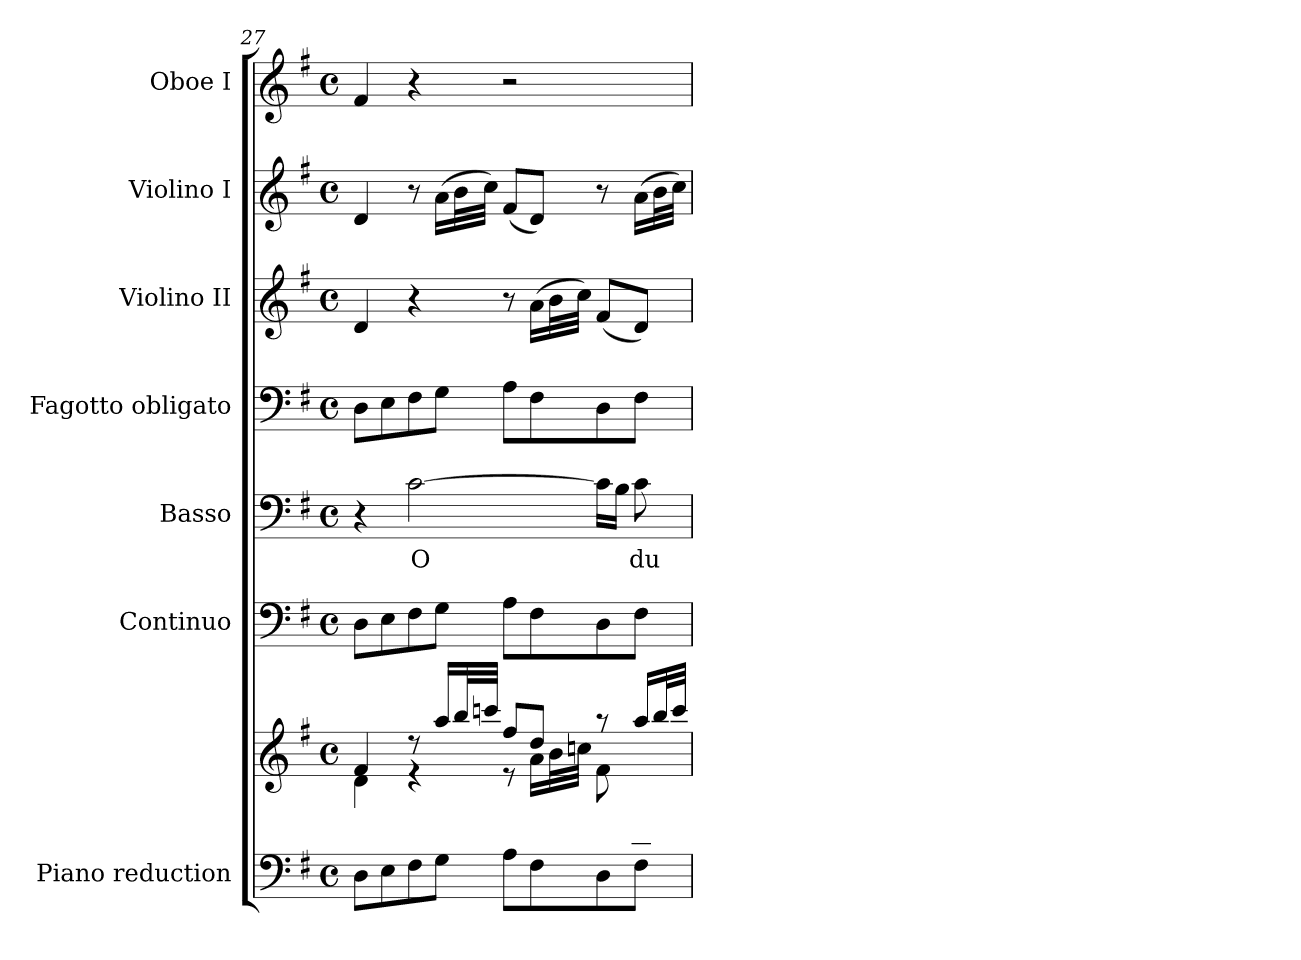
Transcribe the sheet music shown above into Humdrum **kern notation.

**kern	**kern	**kern	**kern	**text	**kern	**kern	**kern	**kern
*part7	*part7	*part6	*part5	*part5	*part4	*part3	*part2	*part1
*staff8	*staff7	*staff6	*staff5	*staff5	*staff4	*staff3	*staff2	*staff1
*I"Piano reduction	*	*I"Continuo	*I"Basso	*	*I"Fagotto obligato	*I"Violino II	*I"Violino I	*I"Oboe I
*I'Pno	*	*	*	*	*	*I'Vln	*I'Vln	*I'Ob
!!LO:LB:g=z
*clefF4	*clefG2	*clefF4	*clefF4	*	*clefF4	*clefG2	*clefG2	*clefG2
*k[f#]	*k[f#]	*k[f#]	*k[f#]	*	*k[f#]	*k[f#]	*k[f#]	*k[f#]
*M4/4	*M4/4	*M4/4	*M4/4	*	*M4/4	*M4/4	*M4/4	*M4/4
*met(c)	*met(c)	*met(c)	*met(c)	*	*met(c)	*met(c)	*met(c)	*met(c)
=27	=27	=27	=27	=27	=27	=27	=27	=27
*^	*^	*	*	*	*	*	*	*
2..ryy	8D\L	4f#/	4d\	8D\L	4r	.	8D\L	4d/	4d/	4f#/
.	8E\	.	.	8E\	.	.	8E\	.	.	.
!	!	!	!	!	!	!LO:LY:b	!	!	!	!
.	8F#\	8r	4r	8F#\	[2c\	O	8F#\	4r	8r	4r
.	8G\J	16aa/LL	.	8G\J	.	.	8G\J	.	(>16a\LL	.
.	.	32bb/L	.	.	.	.	.	.	32b\L	.
.	.	32cccn/JJJ	.	.	.	.	.	.	32cc\JJJ)	.
.	8A\L	8ff#/L	8r	8A\L	.	.	8A\L	8r	(<8f#/L	2r
.	8F#\	8dd/J	16a\LL	8F#\	.	.	8F#\	(>16a\LL	8d/J)	.
.	.	.	32b\L	.	.	.	.	32b\L	.	.
.	.	.	32ccn\JJJ	.	.	.	.	32cc\JJJ)	.	.
.	8D\	8r	8f#\L	8D\	16c\LL]	.	8D\	(<8f#/L	8r	.
.	.	.	.	.	16B\JJ	.	.	.	.	.
!	!	!	!	!	!	!LO:LY:b	!	!	!	!
8d/J	8F#\J	16aa/LL	8ryy	8F#\J	8c\	du	8F#\J	8d/J)	(>16a\LL	.
.	.	32bb/L	.	.	.	.	.	.	32b\L	.
.	.	32ccc/JJJ	.	.	.	.	.	.	32cc\JJJ)	.
*v	*v	*	*	*	*	*	*	*	*	*
*	*v	*v	*	*	*	*	*	*	*
=	=	=	=	=	=	=	=	=
*-	*-	*-	*-	*-	*-	*-	*-	*-
